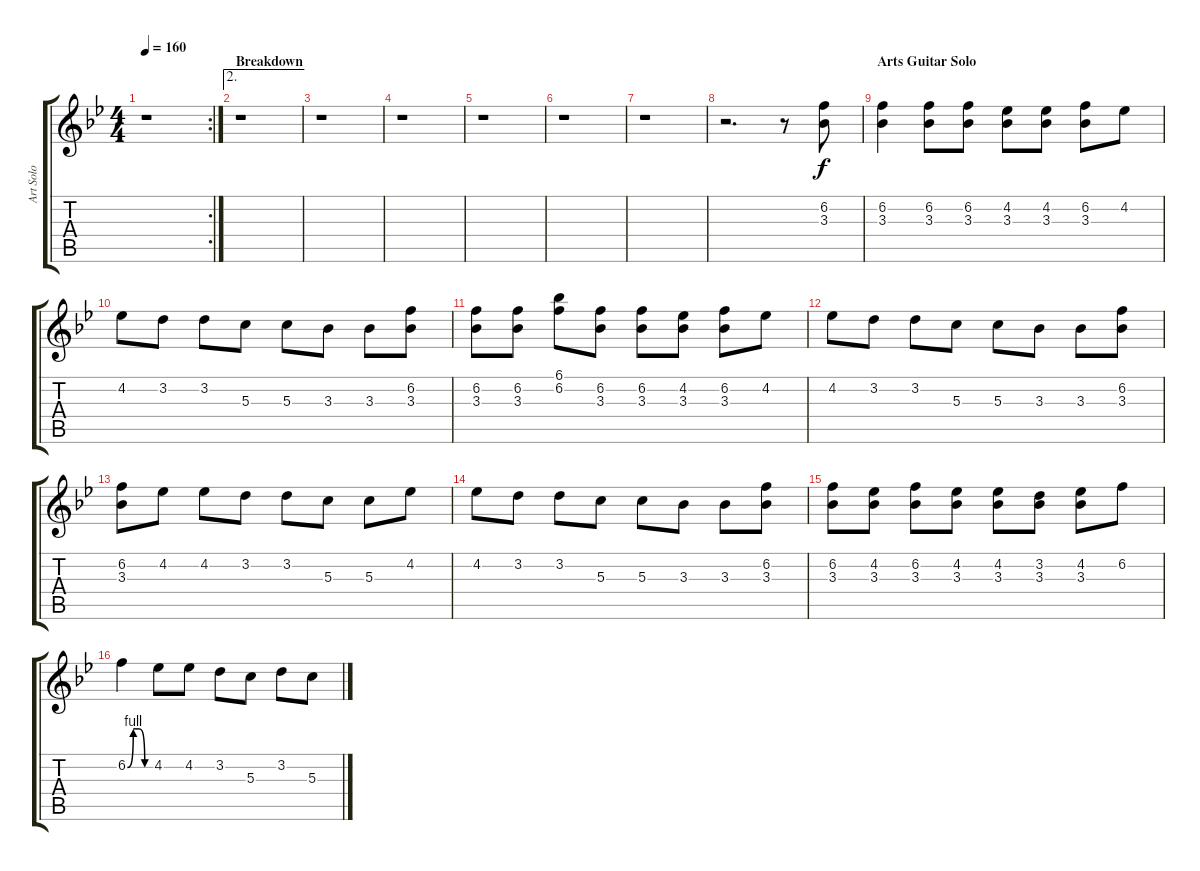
\track ("Art Solo" "Art Solo") {instrument distortionguitar}
\staff {score tabs}
\tuning (E4 B3 G3 D3 A2 E2) {hide}
\rc 2
\ts (4 4)
\tempo 160
\clef g2
\ks bb
r.1{dy f} |
\ae 2
\section ("" "Breakdown")
r.1 |
r.1 |
r.1 |
r.1 |
r.1 |
r.1 |
r.2{d} r.8 (6.2 3.3).8 |
\section ("" "Arts Guitar Solo")
(6.2 3.3).4 (6.2 3.3).8 (6.2 3.3).8 (4.2 3.3).8 (4.2 3.3).8 (6.2 3.3).8 4.2.8 |
4.2.8 3.2.8 3.2.8 5.3.8 5.3.8 3.3.8 3.3.8 (6.2 3.3).8 |
(6.2 3.3).8 (6.2 3.3).8 (6.1 6.2).8 (6.2 3.3).8 (6.2 3.3).8 (4.2 3.3).8 (6.2 3.3).8 4.2.8 |
4.2.8 3.2.8 3.2.8 5.3.8 5.3.8 3.3.8 3.3.8 (6.2 3.3).8 |
(6.2 3.3).8 4.2.8 4.2.8 3.2.8 3.2.8 5.3.8 5.3.8 4.2.8 |
4.2.8 3.2.8 3.2.8 5.3.8 5.3.8 3.3.8 3.3.8 (6.2 3.3).8 |
(6.2 3.3).8 (4.2 3.3).8 (6.2 3.3).8 (4.2 3.3).8 (4.2 3.3).8 (3.2 3.3).8 (4.2 3.3).8 6.2.8 |
6.2{be (custom 0 0 15 4 30 4 45 0 60 0)}.4 4.2.8 4.2.8 3.2.8 5.3.8 3.2.8 5.3.8
